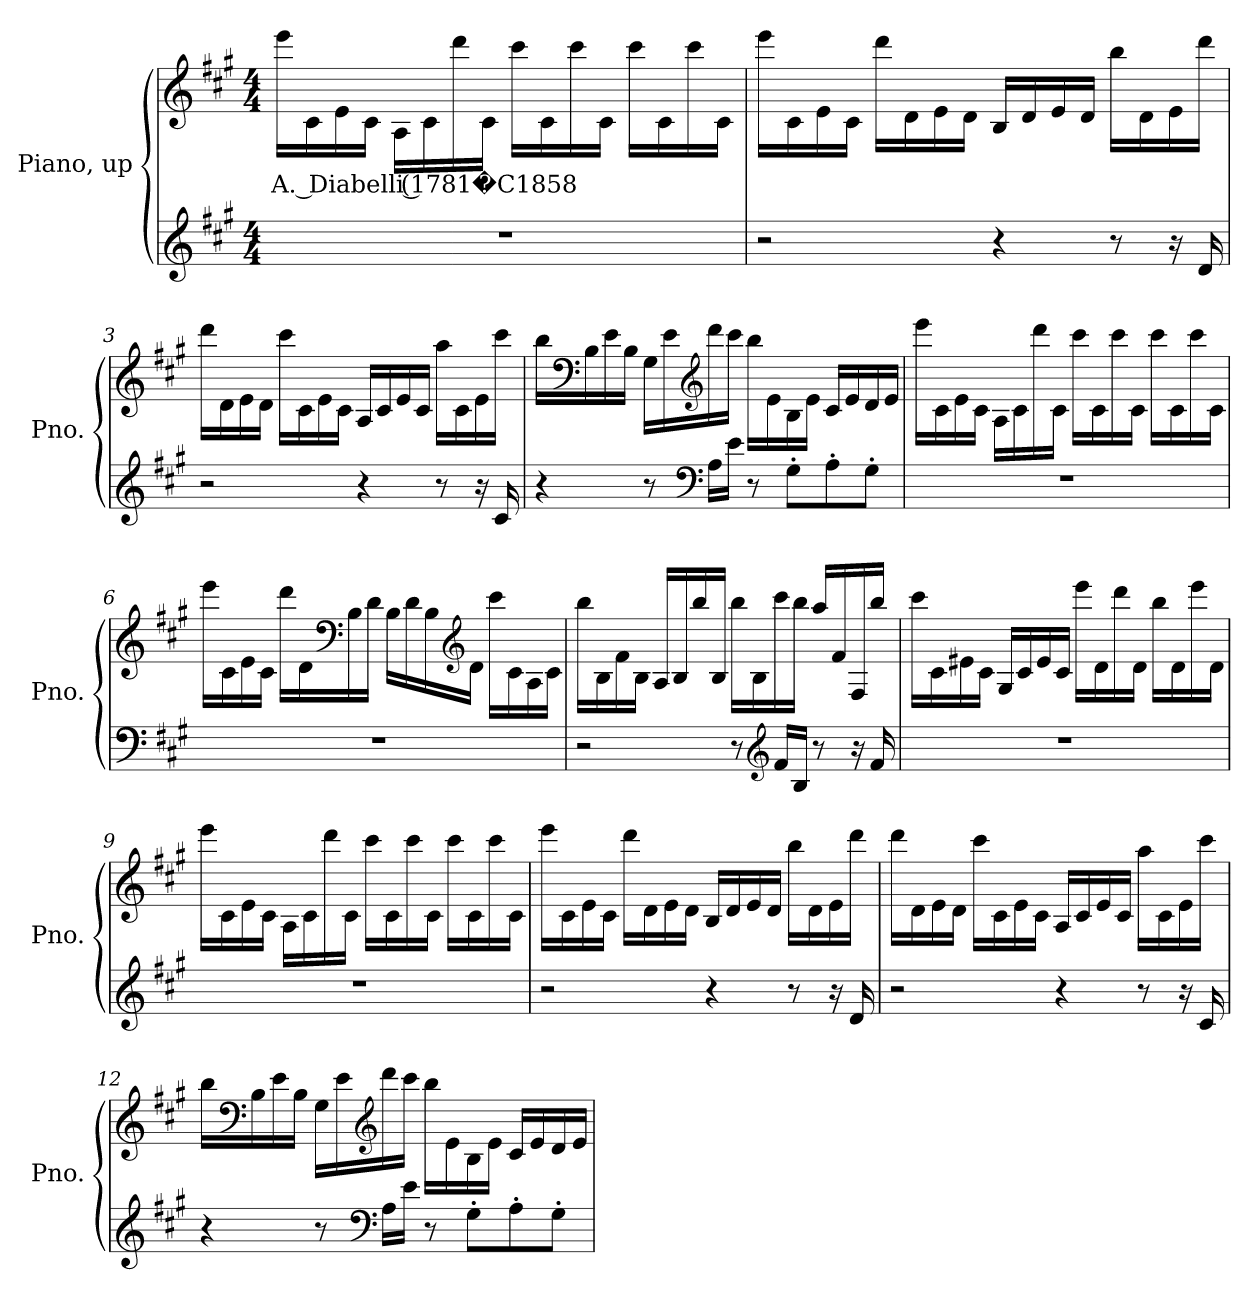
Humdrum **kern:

**kern	**kern	**text
*part1	*part1	*part1
*staff2	*staff1	*staff1
*I"Piano, up	*	*
*I'Pno.	*	*
*clefG2	*clefG2	*
*k[f#c#g#]	*k[f#c#g#]	*
*M4/4	*M4/4	*
*MM70	*MM70	*
=1	=1	=1
!	!	!LO:LY:b
1r	16eee\LL	A. Diabelli (1781�C1858
.	16c#\	.
.	16e\	.
.	16c#\JJ	.
.	16A\LL	.
.	16c#\	.
.	16ddd\	.
.	16c#\JJ	.
.	16ccc#\LL	.
.	16c#\	.
.	16ccc#\	.
.	16c#\JJ	.
.	16ccc#\LL	.
.	16c#\	.
.	16ccc#\	.
.	16c#\JJ	.
!!LO:LB:g=z
=2	=2	=2
2r	16eee\LL	.
.	16c#\	.
.	16e\	.
.	16c#\JJ	.
.	16ddd\LL	.
.	16d\	.
.	16e\	.
.	16d\JJ	.
4r	16B/LL	.
.	16d/	.
.	16e/	.
.	16d/JJ	.
8r	16bb\LL	.
.	16d\	.
16r	16e\	.
16d/	16ddd\JJ	.
=3	=3	=3
2r	16ddd\LL	.
.	16d\	.
.	16e\	.
.	16d\JJ	.
.	16ccc#\LL	.
.	16c#\	.
.	16e\	.
.	16c#\JJ	.
4r	16A/LL	.
.	16c#/	.
.	16e/	.
.	16c#/JJ	.
8r	16aa\LL	.
.	16c#\	.
16r	16e\	.
16c#/	16ccc#\JJ	.
!!LO:LB:g=z
=4	=4	=4
4r	16bb\LL	.
*	*clefF4	*
.	16B\	.
.	16e\	.
.	16B\JJ	.
8r	16G#\LL	.
.	16e\	.
*clefF4	*clefG2	*
16A\LL	16ddd\	.
16e\JJ	16ccc#\JJ	.
8r	16bb\LL	.
.	16e\	.
8G#'\L	16B\	.
.	16e\JJ	.
8A'\	16c#/LL	.
.	16e/	.
8G#'\J	16d/	.
.	16e/JJ	.
=5	=5	=5
1r	16eee\LL	.
.	16c#\	.
.	16e\	.
.	16c#\JJ	.
.	16A\LL	.
.	16c#\	.
.	16ddd\	.
.	16c#\JJ	.
.	16ccc#\LL	.
.	16c#\	.
.	16ccc#\	.
.	16c#\JJ	.
.	16ccc#\LL	.
.	16c#\	.
.	16ccc#\	.
.	16c#\JJ	.
!!LO:LB:g=z
=6	=6	=6
1r	16eee\LL	.
.	16c#\	.
.	16e\	.
.	16c#\JJ	.
.	16ddd\LL	.
.	16d\	.
*	*clefF4	*
.	16B\	.
.	16d\JJ	.
.	16B\LL	.
.	16d\	.
.	16B\	.
*	*clefG2	*
.	16d\JJ	.
.	16ccc#\LL	.
.	16c#\	.
.	16A\	.
.	16c#\JJ	.
=7	=7	=7
2r	16bb\LL	.
.	16B\	.
.	16f#\	.
.	16B\JJ	.
.	16A/LL	.
.	16B/	.
.	16bb/	.
.	16B/JJ	.
8r	16bb\LL	.
.	16B\	.
*clefG2	*	*
16f#/LL	16ccc#\	.
16B/JJ	16bb\JJ	.
8r	16aa/LL	.
.	16f#/	.
16r	16F#/	.
16f#/	16bb/JJ	.
!!LO:LB:g=z
=8	=8	=8
1r	16ccc#\LL	.
.	16c#\	.
.	16e#X\	.
.	16c#\JJ	.
.	16G#/LL	.
.	16c#/	.
.	16e#/	.
.	16c#/JJ	.
.	16eee\LL	.
.	16d\	.
.	16ddd\	.
.	16d\JJ	.
.	16bb\LL	.
.	16d\	.
.	16eee\	.
.	16d\JJ	.
=9	=9	=9
1r	16eee\LL	.
.	16c#\	.
.	16e\	.
.	16c#\JJ	.
.	16A\LL	.
.	16c#\	.
.	16ddd\	.
.	16c#\JJ	.
.	16ccc#\LL	.
.	16c#\	.
.	16ccc#\	.
.	16c#\JJ	.
.	16ccc#\LL	.
.	16c#\	.
.	16ccc#\	.
.	16c#\JJ	.
!!LO:LB:g=z
=10	=10	=10
2r	16eee\LL	.
.	16c#\	.
.	16e\	.
.	16c#\JJ	.
.	16ddd\LL	.
.	16d\	.
.	16e\	.
.	16d\JJ	.
4r	16B/LL	.
.	16d/	.
.	16e/	.
.	16d/JJ	.
8r	16bb\LL	.
.	16d\	.
16r	16e\	.
16d/	16ddd\JJ	.
=11	=11	=11
2r	16ddd\LL	.
.	16d\	.
.	16e\	.
.	16d\JJ	.
.	16ccc#\LL	.
.	16c#\	.
.	16e\	.
.	16c#\JJ	.
4r	16A/LL	.
.	16c#/	.
.	16e/	.
.	16c#/JJ	.
8r	16aa\LL	.
.	16c#\	.
16r	16e\	.
16c#/	16ccc#\JJ	.
!!LO:PB:g=z
=12	=12	=12
4r	16bb\LL	.
*	*clefF4	*
.	16B\	.
.	16e\	.
.	16B\JJ	.
8r	16G#\LL	.
.	16e\	.
*clefF4	*clefG2	*
16A\LL	16ddd\	.
16e\JJ	16ccc#\JJ	.
8r	16bb\LL	.
.	16e\	.
8G#'\L	16B\	.
.	16e\JJ	.
8A'\	16c#/LL	.
.	16e/	.
8G#'\J	16d/	.
.	16e/JJ	.
=	=	=
*-	*-	*-
